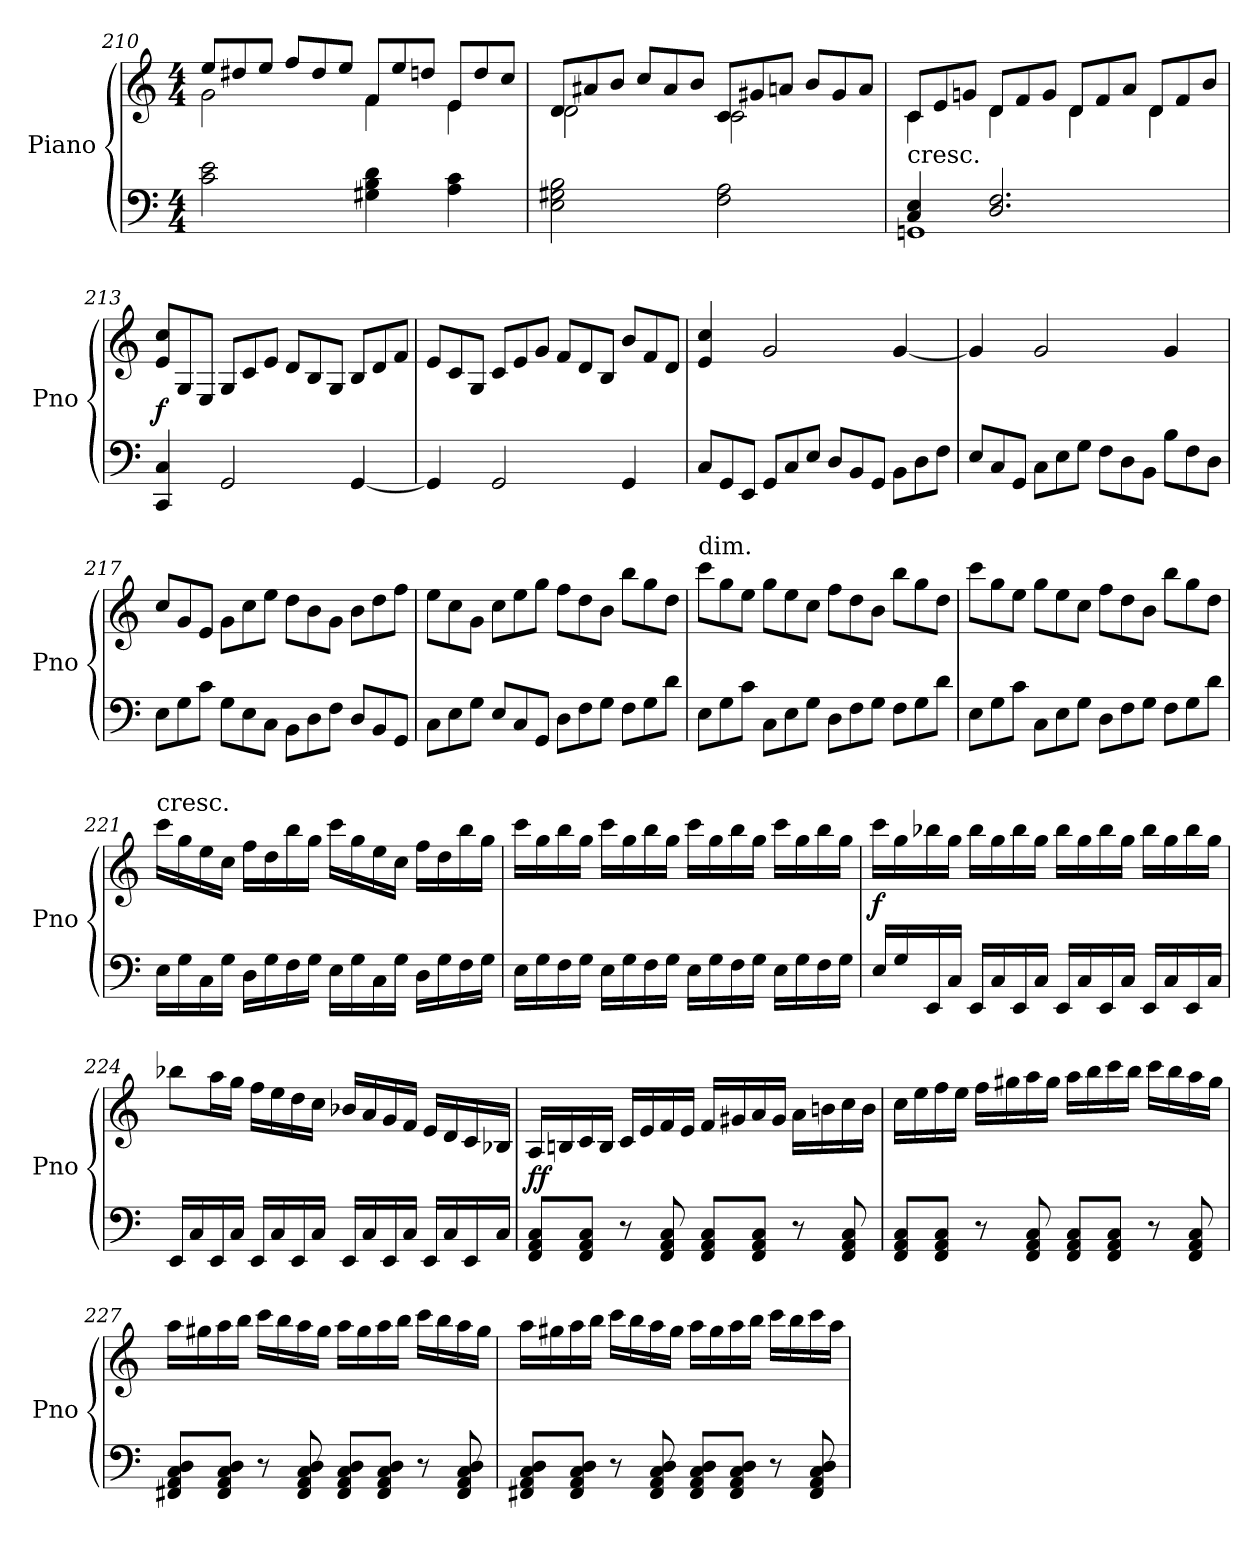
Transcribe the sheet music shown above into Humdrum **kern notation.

**kern	**kern	**dynam
*part1	*part1	*part1
*staff2	*staff1	*staff1/2
*I"Piano	*	*
*I'Pno	*	*
!!LO:LB:g=z
*clefF4	*clefG2	*
*k[]	*k[]	*
*M4/4	*M4/4	*
*	*Xtuplet	*
=210	=210	=210
*	*^	*
2c\ 2e\	12ee/L	2g\	.
.	12dd#X/	.	.
.	12ee/J	.	.
.	12ff/L	.	.
.	12dd#/	.	.
.	12ee/J	.	.
4G#X\ 4B\ 4d\	12f/L	4f\	.
.	12ee/	.	.
.	12ddn/J	.	.
4A\ 4c\	12e/L	4e\	.
.	12dd/	.	.
.	12cc/J	.	.
=211	=211	=211	=211
2E\ 2G#X\ 2B\	12d/L	2d\	.
.	12a#X/	.	.
.	12b/J	.	.
.	12cc/L	.	.
.	12a#/	.	.
.	12b/J	.	.
2F\ 2A\	12c/L	2c\	.
.	12g#X/	.	.
.	12an/J	.	.
.	12b/L	.	.
.	12g#/	.	.
.	12a/J	.	.
=212	=212	=212	=212
*^	*	*	*
!LO:TX:a:t=cresc.	!	!	!	!
4C/ 4E/	1GGn	12c/L	4c\	.
.	.	12e/	.	.
.	.	12gn/J	.	.
2.D/ 2.F/	.	12d/L	4d\	.
.	.	12f/	.	.
.	.	12g/J	.	.
.	.	12d/L	4d\	.
.	.	12f/	.	.
.	.	12a/J	.	.
.	.	12d/L	4d\	.
.	.	12f/	.	.
.	.	12b/J	.	.
*v	*v	*	*	*
*	*v	*v	*
!!LO:LB:g=z
=213	=213	=213
!	!	!LO:DY:b
4CC/ 4C/	12e/ 12cc/L	f
.	12G/	.
.	12E/J	.
2GG/	12G/L	.
.	12c/	.
.	12e/J	.
.	12d/L	.
.	12B/	.
.	12G/J	.
[4GG/	12B/L	.
.	12d/	.
.	12f/J	.
=214	=214	=214
4GG/]	12e/L	.
.	12c/	.
.	12G/J	.
2GG/	12c/L	.
.	12e/	.
.	12g/J	.
.	12f/L	.
.	12d/	.
.	12B/J	.
4GG/	12b/L	.
.	12f/	.
.	12d/J	.
=215	=215	=215
*Xtuplet	*	*
12C/L	4e/ 4cc/	.
12GG/	.	.
12EE/J	.	.
12GG/L	2g/	.
12C/	.	.
12E/J	.	.
12D/L	.	.
12BB/	.	.
12GG/J	.	.
12BB\L	[4g/	.
12D\	.	.
12F\J	.	.
!!LO:PB:g=z
=216	=216	=216
12E/L	4g/]	.
12C/	.	.
12GG/J	.	.
12C\L	2g/	.
12E\	.	.
12G\J	.	.
12F\L	.	.
12D\	.	.
12BB\J	.	.
12B\L	4g/	.
12F\	.	.
12D\J	.	.
=217	=217	=217
12E\L	12cc/L	.
12G\	12g/	.
12c\J	12e/J	.
12G\L	12g\L	.
12E\	12cc\	.
12C\J	12ee\J	.
12BB\L	12dd\L	.
12D\	12b\	.
12F\J	12g\J	.
12D/L	12b\L	.
12BB/	12dd\	.
12GG/J	12ff\J	.
=218	=218	=218
12C\L	12ee\L	.
12E\	12cc\	.
12G\J	12g\J	.
12E/L	12cc\L	.
12C/	12ee\	.
12GG/J	12gg\J	.
12D\L	12ff\L	.
12F\	12dd\	.
12G\J	12b\J	.
12F\L	12bb\L	.
12G\	12gg\	.
12d\J	12dd\J	.
=219	=219	=219
!	!LO:TX:a:t=dim.	!
12E\L	12ccc\L	.
12G\	12gg\	.
12c\J	12ee\J	.
12C\L	12gg\L	.
12E\	12ee\	.
12G\J	12cc\J	.
12D\L	12ff\L	.
12F\	12dd\	.
12G\J	12b\J	.
12F\L	12bb\L	.
12G\	12gg\	.
12d\J	12dd\J	.
!!LO:LB:g=z
=220	=220	=220
12E\L	12ccc\L	.
12G\	12gg\	.
12c\J	12ee\J	.
12C\L	12gg\L	.
12E\	12ee\	.
12G\J	12cc\J	.
12D\L	12ff\L	.
12F\	12dd\	.
12G\J	12b\J	.
12F\L	12bb\L	.
12G\	12gg\	.
12d\J	12dd\J	.
=221	=221	=221
!	!LO:TX:a:t=cresc.	!
16E\LL	16ccc\LL	.
16G\	16gg\	.
16C\	16ee\	.
16G\JJ	16cc\JJ	.
16D\LL	16ff\LL	.
16G\	16dd\	.
16F\	16bb\	.
16G\JJ	16gg\JJ	.
16E\LL	16ccc\LL	.
16G\	16gg\	.
16C\	16ee\	.
16G\JJ	16cc\JJ	.
16D\LL	16ff\LL	.
16G\	16dd\	.
16F\	16bb\	.
16G\JJ	16gg\JJ	.
=222	=222	=222
16E\LL	16ccc\LL	.
16G\	16gg\	.
16F\	16bb\	.
16G\JJ	16gg\JJ	.
16E\LL	16ccc\LL	.
16G\	16gg\	.
16F\	16bb\	.
16G\JJ	16gg\JJ	.
16E\LL	16ccc\LL	.
16G\	16gg\	.
16F\	16bb\	.
16G\JJ	16gg\JJ	.
16E\LL	16ccc\LL	.
16G\	16gg\	.
16F\	16bb\	.
16G\JJ	16gg\JJ	.
!!LO:LB:g=z
=223	=223	=223
!	!	!LO:DY:b
16E/LL	16ccc\LL	f
16G/	16gg\	.
16EE/	16bb-X\	.
16C/JJ	16gg\JJ	.
16EE/LL	16bb-\LL	.
16C/	16gg\	.
16EE/	16bb-\	.
16C/JJ	16gg\JJ	.
16EE/LL	16bb-\LL	.
16C/	16gg\	.
16EE/	16bb-\	.
16C/JJ	16gg\JJ	.
16EE/LL	16bb-\LL	.
16C/	16gg\	.
16EE/	16bb-\	.
16C/JJ	16gg\JJ	.
=224	=224	=224
16EE/LL	8bb-X\L	.
16C/	.	.
16EE/	16aa\L	.
16C/JJ	16gg\JJ	.
16EE/LL	16ff\LL	.
16C/	16ee\	.
16EE/	16dd\	.
16C/JJ	16cc\JJ	.
16EE/LL	16b-X/LL	.
16C/	16a/	.
16EE/	16g/	.
16C/JJ	16f/JJ	.
16EE/LL	16e/LL	.
16C/	16d/	.
16EE/	16c/	.
16C/JJ	16B-X/JJ	.
!!LO:LB:g=z
=225	=225	=225
!	!	!LO:DY:b
8FF/ 8AA/ 8C/L	16A/LL	ff
.	16Bn/	.
8FF/ 8AA/ 8C/J	16c/	.
.	16B/JJ	.
8r	16c/LL	.
.	16e/	.
8FF/ 8AA/ 8C/	16f/	.
.	16e/JJ	.
8FF/ 8AA/ 8C/L	16f/LL	.
.	16g#X/	.
8FF/ 8AA/ 8C/J	16a/	.
.	16g#/JJ	.
8r	16a\LL	.
.	16bn\	.
8FF/ 8AA/ 8C/	16cc\	.
.	16b\JJ	.
=226	=226	=226
8FF/ 8AA/ 8C/L	16cc\LL	.
.	16ee\	.
8FF/ 8AA/ 8C/J	16ff\	.
.	16ee\JJ	.
8r	16ff\LL	.
.	16gg#X\	.
8FF/ 8AA/ 8C/	16aa\	.
.	16gg#\JJ	.
8FF/ 8AA/ 8C/L	16aa\LL	.
.	16bb\	.
8FF/ 8AA/ 8C/J	16ccc\	.
.	16bb\JJ	.
8r	16ccc\LL	.
.	16bb\	.
8FF/ 8AA/ 8C/	16aa\	.
.	16gg#\JJ	.
!!LO:LB:g=z
=227	=227	=227
8FF#X/ 8AA/ 8C/ 8D/L	16aa\LL	.
.	16gg#X\	.
8FF#/ 8AA/ 8C/ 8D/J	16aa\	.
.	16bb\JJ	.
8r	16ccc\LL	.
.	16bb\	.
8FF#/ 8AA/ 8C/ 8D/	16aa\	.
.	16gg#\JJ	.
8FF#/ 8AA/ 8C/ 8D/L	16aa\LL	.
.	16gg#\	.
8FF#/ 8AA/ 8C/ 8D/J	16aa\	.
.	16bb\JJ	.
8r	16ccc\LL	.
.	16bb\	.
8FF#/ 8AA/ 8C/ 8D/	16aa\	.
.	16gg#\JJ	.
=228	=228	=228
8FF#X/ 8AA/ 8C/ 8D/L	16aa\LL	.
.	16gg#X\	.
8FF#/ 8AA/ 8C/ 8D/J	16aa\	.
.	16bb\JJ	.
8r	16ccc\LL	.
.	16bb\	.
8FF#/ 8AA/ 8C/ 8D/	16aa\	.
.	16gg#\JJ	.
8FF#/ 8AA/ 8C/ 8D/L	16aa\LL	.
.	16gg#\	.
8FF#/ 8AA/ 8C/ 8D/J	16aa\	.
.	16bb\JJ	.
8r	16ccc\LL	.
.	16bb\	.
8FF#/ 8AA/ 8C/ 8D/	16ccc\	.
.	16aa\JJ	.
=	=	=
*-	*-	*-
